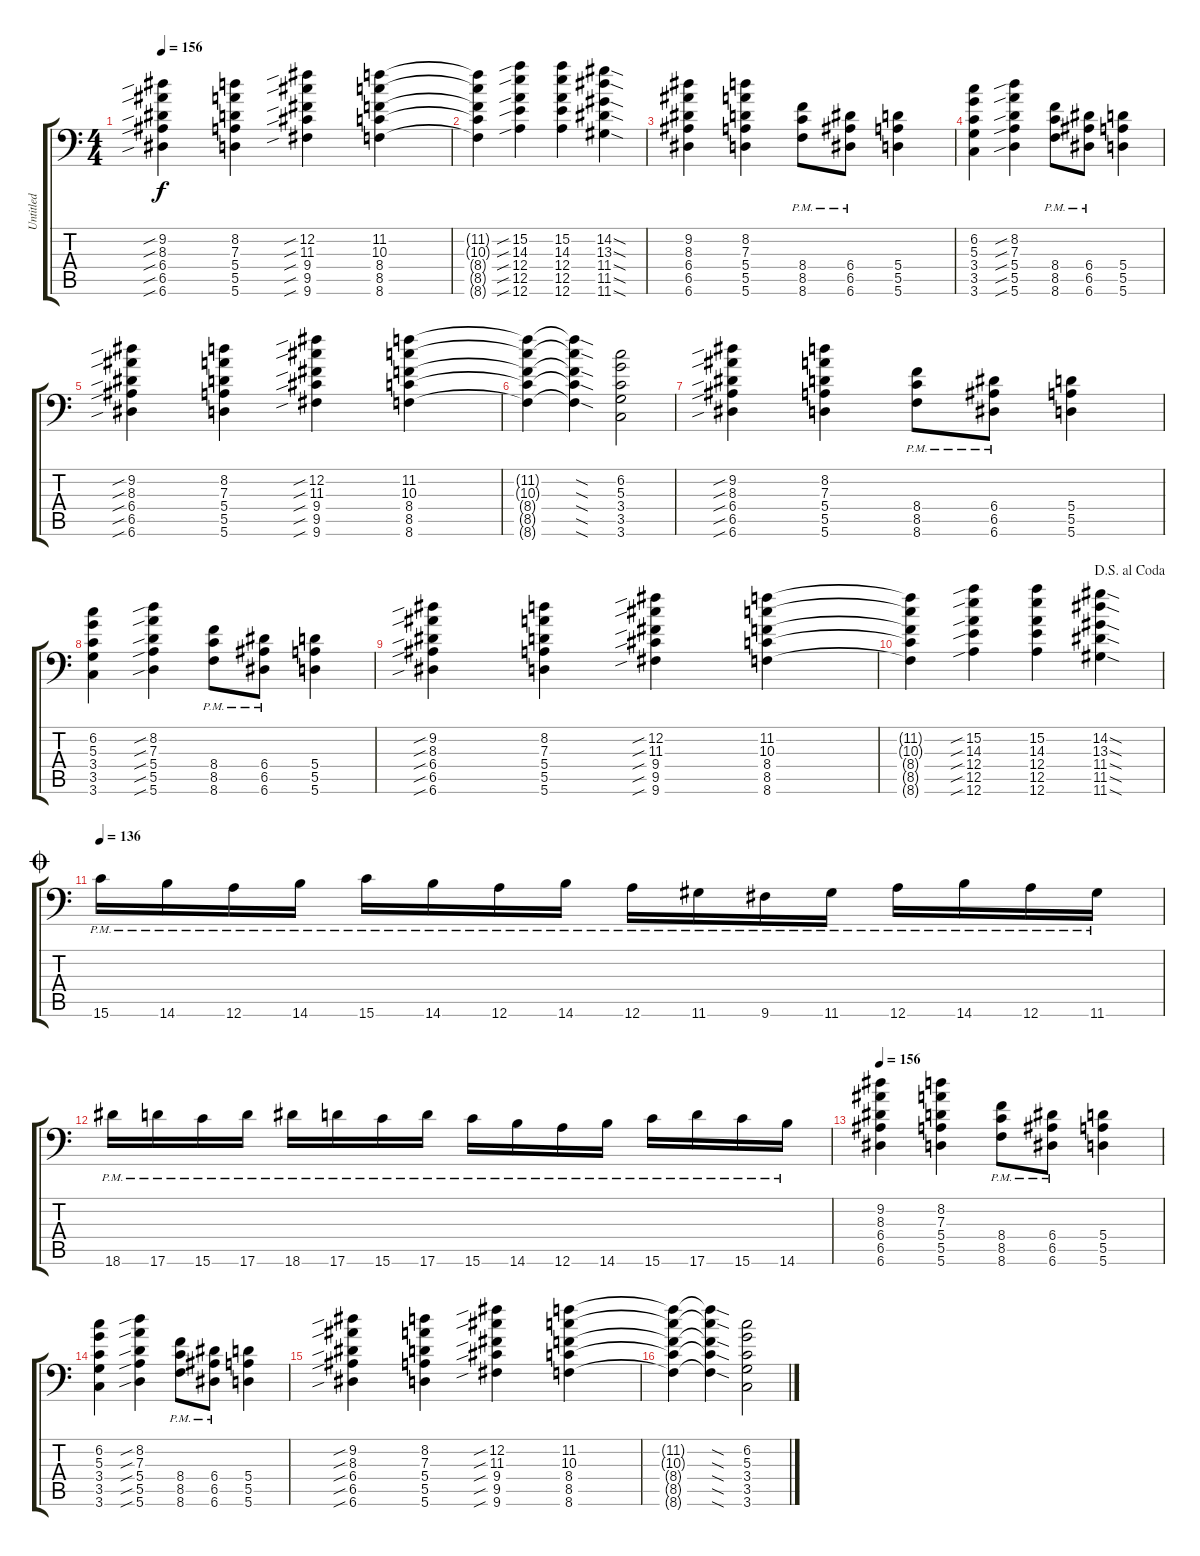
\track ("Untitled" "Untitled") {instrument distortionguitar}
\staff {score tabs}
\tuning (B3 Gb3 D3 A2 E2 A1) {hide}
\ts (4 4)
\tempo 156
\clef f4
\ks c
(9.2{sib} 8.3{sib} 6.4{sib} 6.5{sib} 6.6{sib}).4{dy f} (8.2 7.3 5.4 5.5 5.6).4 (12.2{sib} 11.3{sib} 9.4{sib} 9.5{sib} 9.6{sib}).4 (11.2 10.3 8.4 8.5 8.6).4 |
(11.2{t} 10.3{t} 8.4{t} 8.5{t} 8.6{t}).4 (15.2{sib} 14.3{sib} 12.4{sib} 12.5{sib} 12.6{sib}).4 (15.2 14.3 12.4 12.5 12.6).4 (14.2{sod} 13.3{sod} 11.4{sod} 11.5{sod} 11.6{sod}).4 |
(9.2 8.3 6.4 6.5 6.6).4 (8.2 7.3 5.4 5.5 5.6).4 (8.4{pm} 8.5{pm} 8.6{pm}).8 (6.4{pm} 6.5{pm} 6.6{pm}).8 (5.4 5.5 5.6).4 |
(6.2 5.3 3.4 3.5 3.6).4 (8.2{sib} 7.3{sib} 5.4{sib} 5.5{sib} 5.6{sib}).4 (8.4{pm} 8.5{pm} 8.6{pm}).8 (6.4{pm} 6.5{pm} 6.6{pm}).8 (5.4 5.5 5.6).4 |
(9.2{sib} 8.3{sib} 6.4{sib} 6.5{sib} 6.6{sib}).4 (8.2 7.3 5.4 5.5 5.6).4 (12.2{sib} 11.3{sib} 9.4{sib} 9.5{sib} 9.6{sib}).4 (11.2 10.3 8.4 8.5 8.6).4 |
(11.2{t} 10.3{t} 8.4{t} 8.5{t} 8.6{t}).4 (11.2{sod t} 10.3{sod t} 8.4{sod t} 8.5{sod t} 8.6{sod t}).4 (6.2 5.3 3.4 3.5 3.6).2 |
(9.2{sib} 8.3{sib} 6.4{sib} 6.5{sib} 6.6{sib}).4 (8.2 7.3 5.4 5.5 5.6).4 (8.4{pm} 8.5{pm} 8.6{pm}).8 (6.4{pm} 6.5{pm} 6.6{pm}).8 (5.4 5.5 5.6).4 |
(6.2 5.3 3.4 3.5 3.6).4 (8.2{sib} 7.3{sib} 5.4{sib} 5.5{sib} 5.6{sib}).4 (8.4{pm} 8.5{pm} 8.6{pm}).8 (6.4{pm} 6.5{pm} 6.6{pm}).8 (5.4 5.5 5.6).4 |
(9.2{sib} 8.3{sib} 6.4{sib} 6.5{sib} 6.6{sib}).4 (8.2 7.3 5.4 5.5 5.6).4 (12.2{sib} 11.3{sib} 9.4{sib} 9.5{sib} 9.6{sib}).4 (11.2 10.3 8.4 8.5 8.6).4 |
\jump dalsegnoalcoda
(11.2{t} 10.3{t} 8.4{t} 8.5{t} 8.6{t}).4 (15.2{sib} 14.3{sib} 12.4{sib} 12.5{sib} 12.6{sib}).4 (15.2 14.3 12.4 12.5 12.6).4 (14.2{sod} 13.3{sod} 11.4{sod} 11.5{sod} 11.6{sod}).4 |
\jump coda
\tempo 136
15.6{pm}.16 14.6{pm}.16 12.6{pm}.16 14.6{pm}.16 15.6{pm}.16 14.6{pm}.16 12.6{pm}.16 14.6{pm}.16 12.6{pm}.16 11.6{pm}.16 9.6{pm}.16 11.6{pm}.16 12.6{pm}.16 14.6{pm}.16 12.6{pm}.16 11.6{pm}.16 |
18.6{pm}.16 17.6{pm}.16 15.6{pm}.16 17.6{pm}.16 18.6{pm}.16 17.6{pm}.16 15.6{pm}.16 17.6{pm}.16 15.6{pm}.16 14.6{pm}.16 12.6{pm}.16 14.6{pm}.16 15.6{pm}.16 17.6{pm}.16 15.6{pm}.16 14.6{pm}.16 |
\tempo 156
(9.2 8.3 6.4 6.5 6.6).4 (8.2 7.3 5.4 5.5 5.6).4 (8.4{pm} 8.5{pm} 8.6{pm}).8 (6.4{pm} 6.5{pm} 6.6{pm}).8 (5.4 5.5 5.6).4 |
(6.2 5.3 3.4 3.5 3.6).4 (8.2{sib} 7.3{sib} 5.4{sib} 5.5{sib} 5.6{sib}).4 (8.4{pm} 8.5{pm} 8.6{pm}).8 (6.4{pm} 6.5{pm} 6.6{pm}).8 (5.4 5.5 5.6).4 |
(9.2{sib} 8.3{sib} 6.4{sib} 6.5{sib} 6.6{sib}).4 (8.2 7.3 5.4 5.5 5.6).4 (12.2{sib} 11.3{sib} 9.4{sib} 9.5{sib} 9.6{sib}).4 (11.2 10.3 8.4 8.5 8.6).4 |
(11.2{t} 10.3{t} 8.4{t} 8.5{t} 8.6{t}).4 (11.2{sod t} 10.3{sod t} 8.4{sod t} 8.5{sod t} 8.6{sod t}).4 (6.2 5.3 3.4 3.5 3.6).2
